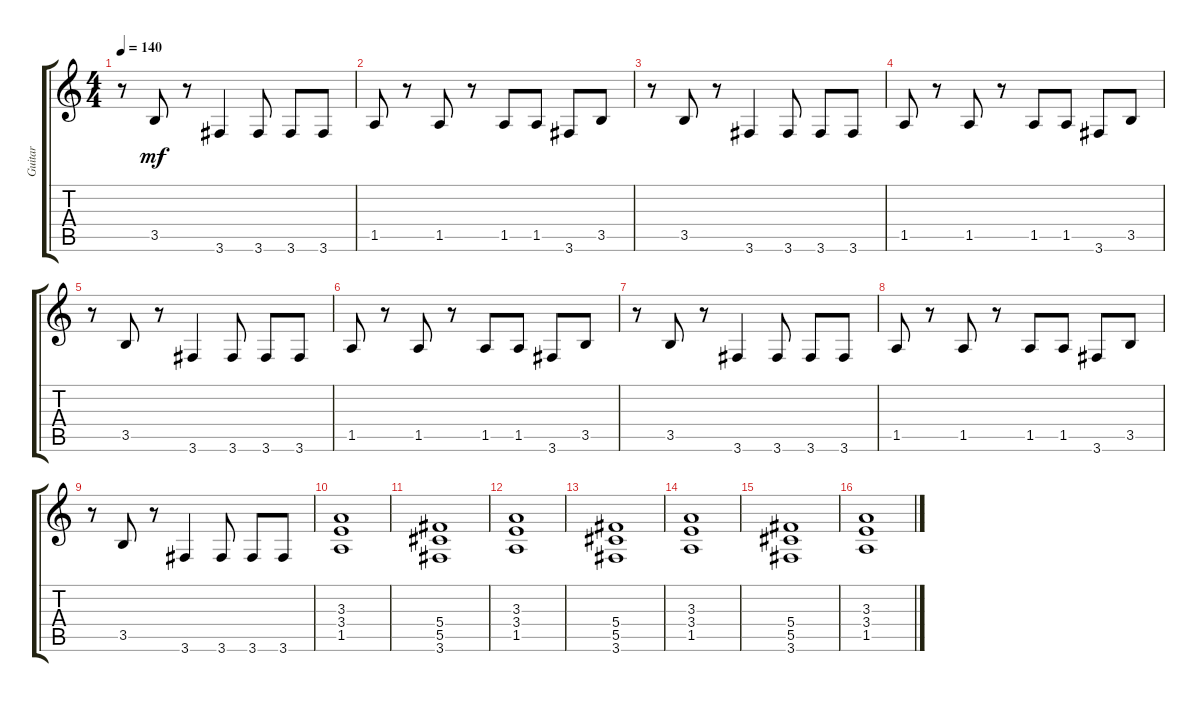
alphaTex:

\track ("Guitar" "Guitar") {instrument electricguitarclean}
\staff {score tabs}
\tuning (Eb4 Bb3 Gb3 Db3 Ab2 Eb2) {hide}
\ts (4 4)
\tempo 140
\clef g2
\ks c
r.8{dy mf} 3.5.8 r.8 3.6.4 3.6.8 3.6.8 3.6.8 |
1.5.8 r.8 1.5.8 r.8 1.5.8 1.5.8 3.6.8 3.5.8 |
r.8 3.5.8 r.8 3.6.4 3.6.8 3.6.8 3.6.8 |
1.5.8 r.8 1.5.8 r.8 1.5.8 1.5.8 3.6.8 3.5.8 |
r.8 3.5.8 r.8 3.6.4 3.6.8 3.6.8 3.6.8 |
1.5.8 r.8 1.5.8 r.8 1.5.8 1.5.8 3.6.8 3.5.8 |
r.8 3.5.8 r.8 3.6.4 3.6.8 3.6.8 3.6.8 |
1.5.8 r.8 1.5.8 r.8 1.5.8 1.5.8 3.6.8 3.5.8 |
r.8 3.5.8 r.8 3.6.4 3.6.8 3.6.8 3.6.8 |
(3.3 3.4 1.5).1 |
(5.4 5.5 3.6).1 |
(3.3 3.4 1.5).1 |
(5.4 5.5 3.6).1 |
(3.3 3.4 1.5).1 |
(5.4 5.5 3.6).1 |
(3.3 3.4 1.5).1
